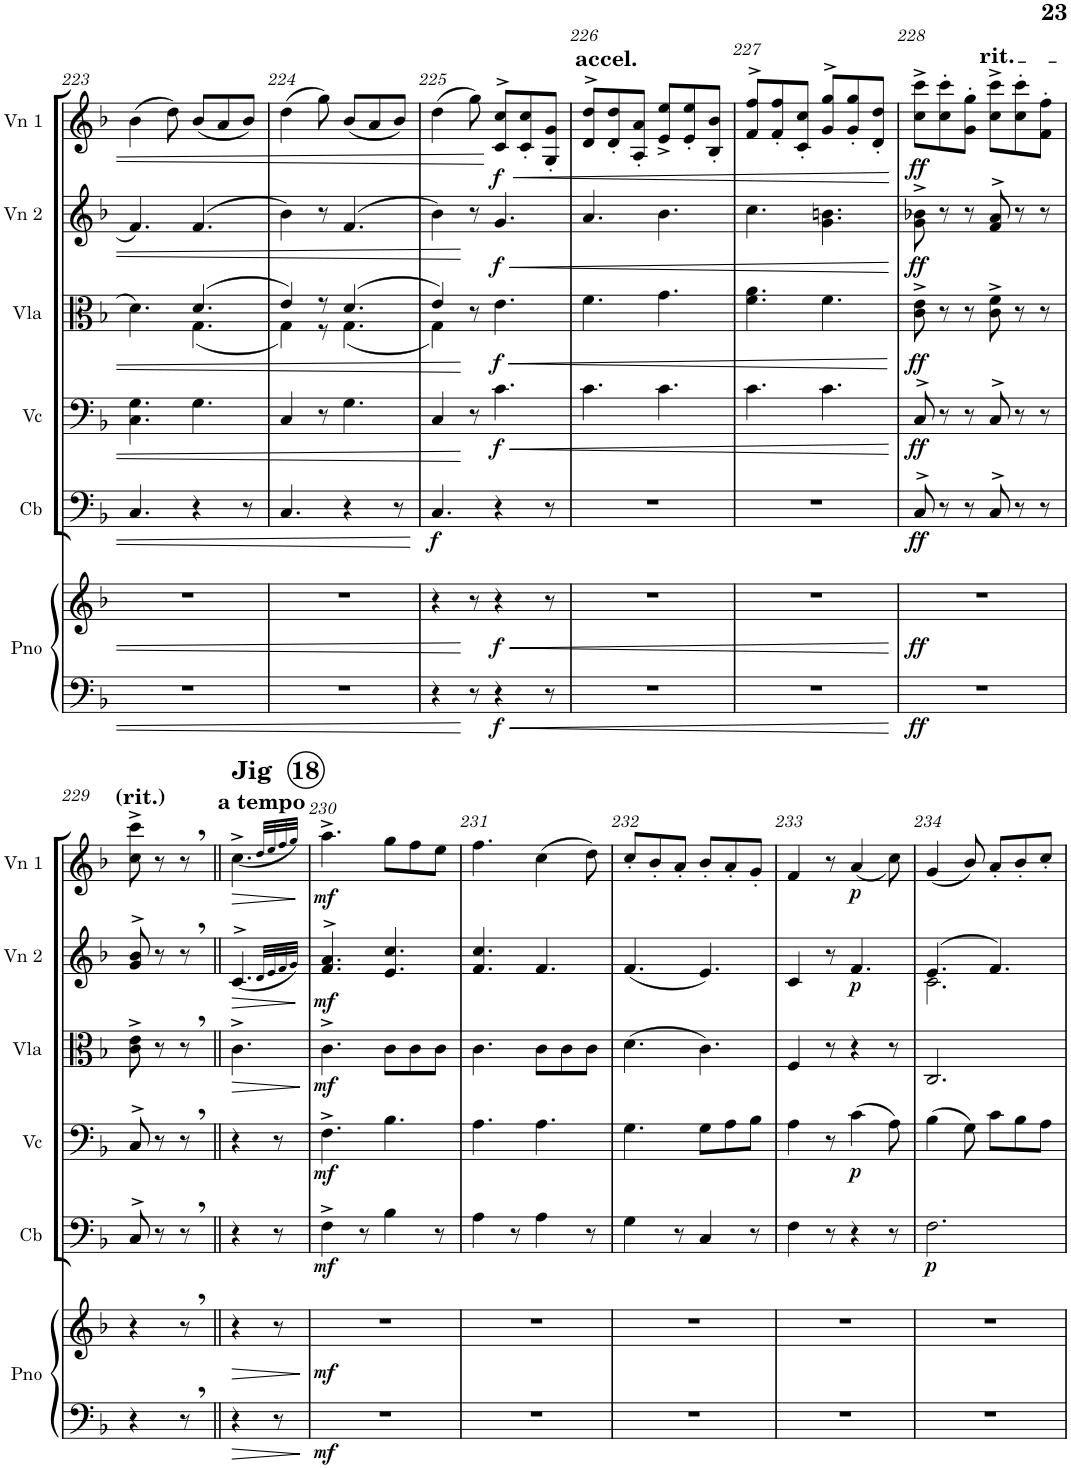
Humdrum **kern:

**kern	**kern	**dynam	**kern	**dynam	**kern	**dynam	**kern	**dynam	**kern	**dynam	**kern	**dynam
*part6	*part6	*part6	*part5	*part5	*part4	*part4	*part3	*part3	*part2	*part2	*part1	*part1
*staff7	*staff6	*staff6/7	*staff5	*staff5	*staff4	*staff4	*staff3	*staff3	*staff2	*staff2	*staff1	*staff1
*I"Piano	*	*	*I"Contrabass	*	*I"Violoncello	*	*I"Viola	*	*I"Violin 2	*	*I"Violin 1	*
*I'Pno	*	*	*I'Cb	*	*I'Vc	*	*I'Vla	*	*I'Vn 2	*	*I'Vn 1	*
!!LO:PB:g=z
*clefF4	*clefG2	*	*clefF4	*	*clefF4	*	*clefC3	*	*clefG2	*	*clefG2	*
*	*	*	*Trd7c12	*	*	*	*	*	*	*	*	*
*k[b-]	*k[b-]	*	*k[b-]	*	*k[b-]	*	*k[b-]	*	*k[b-]	*	*k[b-]	*
*M6/8	*M6/8	*	*M6/8	*	*M6/8	*	*M6/8	*	*M6/8	*	*M6/8	*
=223	=223	=223	=223	=223	=223	=223	=223	=223	=223	=223	=223	=223
*	*	*	*	*	*	*	*^	*	*	*	*	*
2.r	2.r	.	4.C/	.	4.C\ 4.G\	.	4.d\	4.ryy	.	4.f/	.	(4b-\	.
.	.	.	.	.	.	.	.	.	.	.	.	8dd\)	.
.	.	.	4r	.	4.G\	.	(4.d/	(4.G\	.	(4.f/	.	(8b-/L	.
.	.	.	.	.	.	.	.	.	.	.	.	8a/	.
.	.	.	8r	.	.	.	.	.	.	.	.	8b-/J)	.
=224	=224	=224	=224	=224	=224	=224	=224	=224	=224	=224	=224	=224	=224
2.r	2.r	.	4.C/	.	4C/	.	4e/)	4G\)	.	4b-\)	.	(4dd\	.
.	.	.	.	.	8r	.	8r	8r	.	8r	.	8gg\)	.
.	.	.	4r	.	4.G\	.	(4.d/	(4.G\	.	(4.f/	.	(8b-/L	.
.	.	.	.	.	.	.	.	.	.	.	.	8a/	.
.	.	.	8r	.	.	.	.	.	.	.	.	8b-/J)	.
=225	=225	=225	=225	=225	=225	=225	=225	=225	=225	=225	=225	=225	=225
!	!	!	!	!LO:DY:b	!	!	!	!	!	!	!	!	!
4r	4r	.	4.C/	f	4C/	.	4e/)	4G\)	.	4b-\)	.	(4dd\	.
8r	8r	.	.	.	8r	.	8r	2ryy	.	8r	.	8gg\)	.
!	!	!LO:HP:b	!	!	!	!	!	!	!LO:HP:b	!	!LO:HP:b	!	!
!	!	!LO:DY:n=1:b=2	!	!	!	!	!	!	!	!	!	!	!
!	!	!LO:DY:n=2:b	!	!	!	!LO:DY:b	!	!	!LO:DY:n=1:b	!	!LO:DY:n=1:b	!	!LO:DY:b
4r	4r	< f f	4r	.	4.c\	f	4.e\	.	< f	4.g/	< f	8c/^> 8cc/^>L	f
!	!	!	!	!	!	!	!	!	!	!	!	!	!LO:HP:b
.	.	.	.	.	.	.	.	.	.	.	.	8c/' 8cc/'	<
8r	8r	.	8r	.	.	.	.	.	.	.	.	8G/' 8g/'J	.
*	*	*	*	*	*	*	*v	*v	*	*	*	*	*
=226	=226	=226	=226	=226	=226	=226	=226	=226	=226	=226	=226	=226
!	!	!	!	!	!	!	!	!	!	!	!LO:TX:a:t=accel.	!
2.r	2.r	.	2.r	.	4.c\	.	4.f\	.	4.a/	.	8d/^> 8dd/^>L	.
.	.	.	.	.	.	.	.	.	.	.	8d/' 8dd/'	.
.	.	.	.	.	.	.	.	.	.	.	8A/' 8a/'J	.
.	.	.	.	.	4.c\	.	4.g\	.	4.b-\	.	8e/^ 8ee/^L	.
.	.	.	.	.	.	.	.	.	.	.	8e/' 8ee/'	.
.	.	.	.	.	.	.	.	.	.	.	8B-/' 8b-/'J	.
=227	=227	=227	=227	=227	=227	=227	=227	=227	=227	=227	=227	=227
2.r	2.r	.	2.r	.	4.c\	.	4.f\ 4.a\	.	4.cc\	.	8f/^> 8ff/^>L	.
.	.	.	.	.	.	.	.	.	.	.	8f/' 8ff/'	.
.	.	.	.	.	.	.	.	.	.	.	8c/' 8cc/'J	.
.	.	.	.	.	4.c\	.	4.f\	.	4.g\ 4.bn\	.	8g/^> 8gg/^>L	.
.	.	.	.	.	.	.	.	.	.	.	8g/' 8gg/'	.
.	.	.	.	.	.	.	.	.	.	.	8d/' 8dd/'J	.
.	.	.	.	.	.	.	.	[	.	[	.	[
=228	=228	=228	=228	=228	=228	=228	=228	=228	=228	=228	=228	=228
!	!	!LO:DY:b=2	!	!	!	!	!	!	!	!	!	!
!	!	!LO:DY:n=1:b	!	!LO:DY:b	!	!LO:DY:b	!	!LO:DY:b	!	!LO:DY:b	!	!LO:DY:b
*	*	*	*	*	*	*	*	*	*	*	*^	*
2.r	2.r	ff ff	8C^>/	ff	8C^>/	ff	8c\^ 8e\^	ff	8g\^ 8b-X\^	ff	8cc\^Z 8ccc\^ZL	4ryy	ff
.	.	.	8r	.	8r	.	8r	.	8r	.	8cc\'Z 8ccc\'Z	.	.
.	.	.	8r	.	8r	.	8r	.	8r	.	8g\'Z 8gg\'ZJ	16ryy	.
!	!	!	!	!	!	!	!	!	!	!	!	!LO:TX:a:t=rit.	!
.	.	.	.	.	.	.	.	.	.	.	.	4..ryy	.
.	.	.	8C^>/	.	8C^>/	.	8c\^ 8f\^	.	8f/^> 8a/^>	.	8cc\^Z 8ccc\^ZL	.	.
.	.	.	8r	.	8r	.	8r	.	8r	.	8cc\'Z 8ccc\'Z	.	.
.	.	.	8r	.	8r	.	8r	.	8r	.	8f\'Z 8ff\'ZJ	.	.
*	*	*	*	*	*	*	*	*	*	*	*v	*v	*
!!LO:LB:g=z
=229||	=229||	=229	=229	=229	=229	=229	=229	=229	=229	=229	=229	=229
4r	4r	.	8C^>/	.	8C^>/	.	8c\^ 8e\^	.	8g/^> 8b-/^>	.	8cc\^ 8ccc\^	.
.	.	.	8r	.	8r	.	8r	.	8r	.	8r	.
8r	8r	.	8r	.	8r	.	8r	.	8r	.	8r	.
!	!	!	!	!	!	!	!	!	!	!	!LO:TX:a:B:t=Jig	!
!	!	!	!	!	!	!	!	!	!	!	!LO:TX:a:B:t=a tempo	!
!	!	!LO:HP:b	!	!	!	!	!	!LO:HP:b	!	!LO:HP:b	!	!LO:HP:b
4r	4r	>	4r	.	4r	.	4.c^\	>	4.c^>/	>	4.cc^\	>
8r	8r	.	8r	.	8r	.	.	.	.	.	.	.
.	.	.	.	.	.	.	.	.	32qd/LLL	.	32qdd/LLL	.
.	.	.	.	.	.	.	.	.	(32qe/	.	(32qee/	.
.	.	.	.	.	.	.	.	.	32qf/)	.	32qff/)	.
.	.	.	.	.	.	.	.	.	32qg/JJJ	.	32qgg/JJJ	.
.	.	] [	.	.	.	.	.	]	.	]	.	]
!!LO:REH:place=s1:a:B:cj:enc=circle:fs=14:t=18
=230	=230	=230	=230	=230	=230	=230	=230	=230	=230	=230	=230	=230
!	!	!LO:DY:b=2	!	!	!	!	!	!	!	!	!	!
!	!	!LO:DY:n=1:b	!	!LO:DY:b	!	!LO:DY:b	!	!LO:DY:b	!	!LO:DY:b	!	!LO:DY:b
2.r	2.r	mf mf	4F^\	mf	4.F^\	mf	4.c^\	mf	4.f/^> 4.a/^>	mf	4.aa^\	mf
.	.	.	8r	.	.	.	.	.	.	.	.	.
.	.	.	4B-\	.	4.B-\	.	8c\L	.	4.e/ 4.cc/	.	8gg\L	.
.	.	.	.	.	.	.	8c\	.	.	.	8ff\	.
.	.	.	8r	.	.	.	8c\J	.	.	.	8ee\J	.
=231	=231	=231	=231	=231	=231	=231	=231	=231	=231	=231	=231	=231
2.r	2.r	.	4A\	.	4.A\	.	4.c\	.	4.f/ 4.cc/	.	4.ff\	.
.	.	.	8r	.	.	.	.	.	.	.	.	.
.	.	.	4A\	.	4.A\	.	8c\L	.	4.f/	.	(4cc\	.
.	.	.	.	.	.	.	8c\	.	.	.	.	.
.	.	.	8r	.	.	.	8c\J	.	.	.	8dd\)	.
=232	=232	=232	=232	=232	=232	=232	=232	=232	=232	=232	=232	=232
2.r	2.r	.	4G\	.	4.G\	.	(4.d\	.	(4.f/	.	8cc'/L	.
.	.	.	.	.	.	.	.	.	.	.	8b-'/	.
.	.	.	8r	.	.	.	.	.	.	.	8a'/J	.
.	.	.	4C/	.	8G\L	.	4.c\)	.	4.e/)	.	8b-'/L	.
.	.	.	.	.	8A\	.	.	.	.	.	8a'/	.
.	.	.	8r	.	8B-\J	.	.	.	.	.	8g'/J	.
=233	=233	=233	=233	=233	=233	=233	=233	=233	=233	=233	=233	=233
2.r	2.r	.	4F\	.	4A\	.	4F/	.	4c/	.	4f/	.
.	.	.	8r	.	8r	.	8r	.	8r	.	8r	.
!	!	!	!	!	!	!LO:DY:b	!	!	!	!LO:DY:b	!	!LO:DY:b
.	.	.	4r	.	(4c\	p	4r	.	4.f/	p	(<4a/	p
.	.	.	8r	.	8A\)	.	8r	.	.	.	8cc\)	.
=234	=234	=234	=234	=234	=234	=234	=234	=234	=234	=234	=234	=234
*	*	*	*	*	*	*	*	*	*^	*	*	*
!	!	!	!	!LO:DY:b	!	!	!	!	!	!	!	!	!
2.r	2.r	.	2.F\	p	(4B-\	.	2.C/	.	(4.e/	2.c\	.	(<4g/	.
.	.	.	.	.	8G\)	.	.	.	.	.	.	8b-/)	.
.	.	.	.	.	8c\L	.	.	.	4.f/)	.	.	8a'/L	.
.	.	.	.	.	8B-\	.	.	.	.	.	.	8b-'/	.
.	.	.	.	.	8A\J	.	.	.	.	.	.	8cc'/J	.
*	*	*	*	*	*	*	*	*	*v	*v	*	*	*
=	=	=	=	=	=	=	=	=	=	=	=	=
*-	*-	*-	*-	*-	*-	*-	*-	*-	*-	*-	*-	*-
